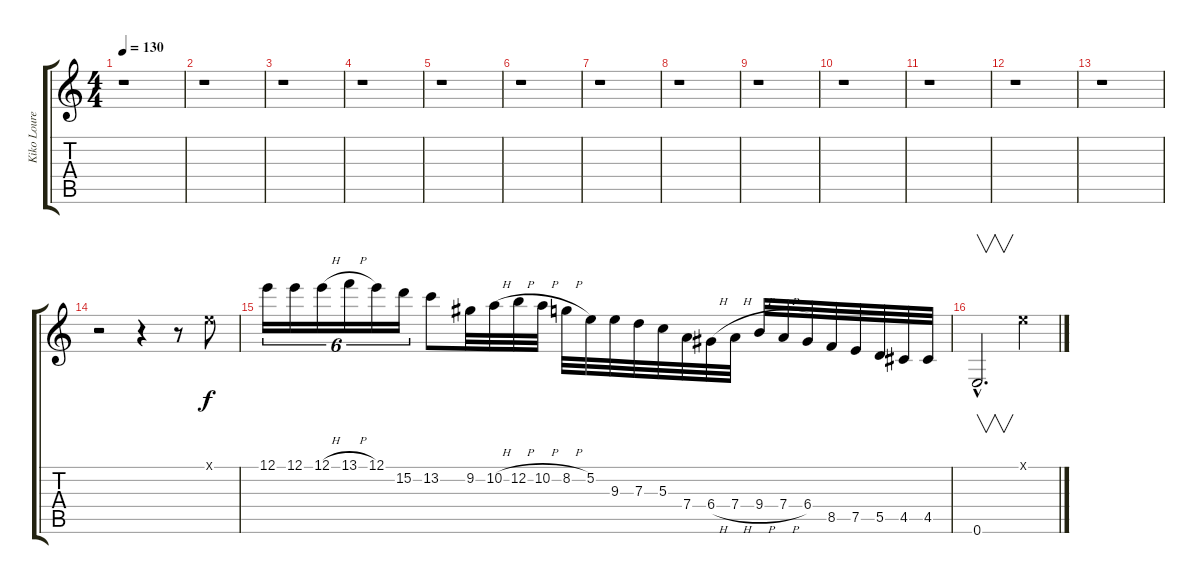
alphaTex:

\track ("Kiko Loureiro" "Kiko Loure") {instrument distortionguitar}
\staff {score tabs}
\tuning (E4 B3 G3 D3 A2 E2) {hide}
\ts (4 4)
\tempo 130
\clef g2
\ks c
r.1{dy f} |
r.1 |
r.1 |
r.1 |
r.1 |
r.1 |
r.1 |
r.1 |
r.1 |
r.1 |
r.1 |
r.1 |
r.1 |
r.2 r.4 r.8 0.1{x}.8 |
12.1.16{tu (6 4)} 12.1.16{tu (6 4)} 12.1{h}.16{tu (6 4)} 13.1{h}.16{tu (6 4)} 12.1.16{tu (6 4)} 15.2.16{tu (6 4)} 13.2.8 9.2.32 10.2{h}.32 12.2{h}.32 10.2{h}.32 8.2{h}.32 5.2.32 9.3.32 7.3.32 5.3.32 7.4.32 6.4{h}.32 7.4{h}.32 9.4{h}.32 7.4{h}.32 6.4.32 8.5.32 7.5.32 5.5.32 4.5.32 4.5.32 |
0.6{hac}.2{v d} 0.1{x}.4
